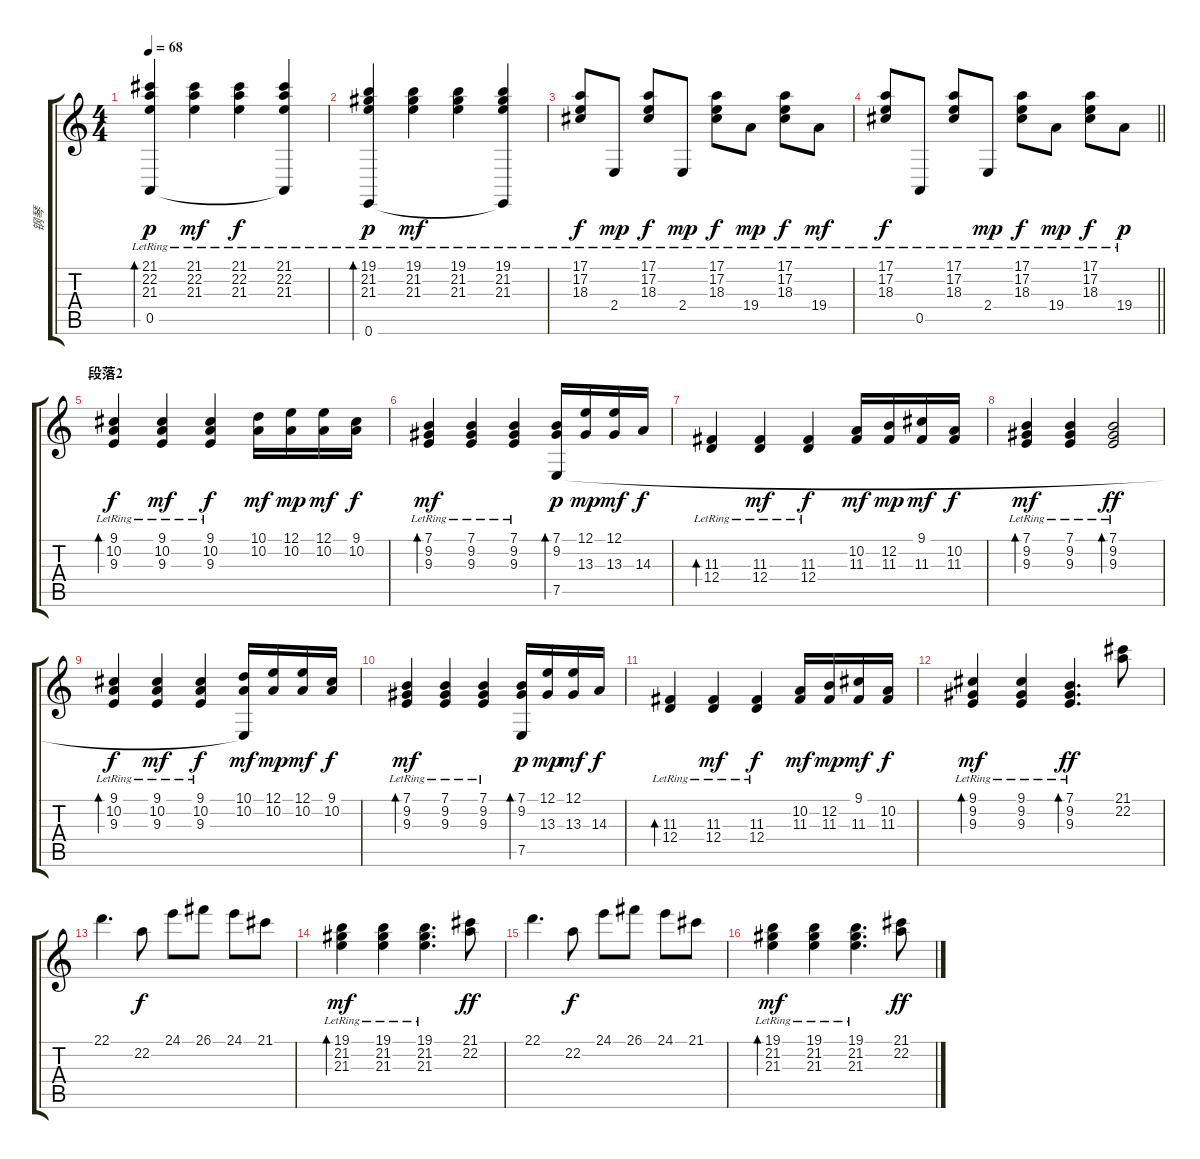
\track ("钢琴" "钢琴") {instrument acousticgrandpiano}
\staff {score tabs}
\tuning (E4 B3 G3 D3 A2 E2) {hide}
\ts (4 4)
\tempo 68
\clef g2
\ks c
(21.1 22.2 21.3{lr} 0.5).4{bd 120 dy p} (21.1 22.2{lr} 21.3{lr}).4{dy mf} (21.1 22.2{lr} 21.3{lr}).4{dy f} (21.1 22.2{lr} 21.3{lr} 0.5{t}).4 |
(19.1 21.2{lr} 21.3{lr} 0.6).4{bd 60 dy p} (19.1 21.2{lr} 21.3{lr}).4{dy mf} (19.1 21.2{lr} 21.3{lr}).4 (19.1 21.2{lr} 21.3{lr} 0.6{t}).4 |
(17.1{lr} 17.2{lr} 18.3{lr}).8{dy f} 2.4{lr}.8{dy mp} (17.1{lr} 17.2{lr} 18.3{lr}).8{dy f} 2.4{lr}.8{dy mp} (17.1{lr} 17.2{lr} 18.3{lr}).8{dy f} 19.4{lr}.8{dy mp} (17.1{lr} 17.2{lr} 18.3{lr}).8{dy f} 19.4{lr}.8{dy mf} |
\barLineRight lightlight
(17.1{lr} 17.2{lr} 18.3{lr}).8{dy f} 0.5{lr}.8 (17.1{lr} 17.2{lr} 18.3{lr}).8 2.4{lr}.8{dy mp} (17.1{lr} 17.2{lr} 18.3{lr}).8{dy f} 19.4{lr}.8{dy mp} (17.1{lr} 17.2{lr} 18.3{lr}).8{dy f} 19.4{lr}.8{dy p} |
\section ("" "段落2")
(9.1{lr} 10.2 9.3{lr}).4{bd 120 dy f} (9.1{lr} 10.2{lr} 9.3{lr}).4{dy mf} (9.1{lr} 10.2{lr} 9.3{lr}).4{dy f} (10.1 10.2).16{dy mf} (12.1 10.2).16{dy mp} (12.1 10.2).16{dy mf} (9.1 10.2).16{dy f} |
(7.1{lr} 9.2{lr} 9.3{lr}).4{bd 60 dy mf} (7.1{lr} 9.2{lr} 9.3{lr}).4 (7.1{lr} 9.2{lr} 9.3{lr}).4 (7.1 9.2 7.5).16{bd 120 dy p} (12.1 13.3).16{dy mp} (12.1 13.3).16{dy mf} 14.3.16{dy f} |
(11.3{lr} 12.4{lr}).4{bd 120} (11.3{lr} 12.4{lr}).4{dy mf} (11.3{lr} 12.4{lr}).4{dy f} (10.2 11.3).16{dy mf} (12.2 11.3).16{dy mp} (9.1 11.3).16{dy mf} (10.2 11.3).16{dy f} |
(7.1{lr} 9.2{lr} 9.3{lr}).4{bd 60 dy mf} (7.1{lr} 9.2{lr} 9.3{lr}).4 (7.1{lr} 9.2{lr} 9.3{lr}).2{bd 60 dy ff} |
(9.1{lr} 10.2 9.3{lr}).4{bd 120 dy f} (9.1{lr} 10.2{lr} 9.3{lr}).4{dy mf} (9.1{lr} 10.2{lr} 9.3{lr}).4{dy f} (10.1 10.2 7.5{t}).16{dy mf} (12.1 10.2).16{dy mp} (12.1 10.2).16{dy mf} (9.1 10.2).16{dy f} |
(7.1{lr} 9.2{lr} 9.3{lr}).4{bd 60 dy mf} (7.1{lr} 9.2{lr} 9.3{lr}).4 (7.1{lr} 9.2{lr} 9.3{lr}).4 (7.1 9.2 7.5).16{bd 120 dy p} (12.1 13.3).16{dy mp} (12.1 13.3).16{dy mf} 14.3.16{dy f} |
(11.3{lr} 12.4{lr}).4{bd 120} (11.3{lr} 12.4{lr}).4{dy mf} (11.3{lr} 12.4{lr}).4{dy f} (10.2 11.3).16{dy mf} (12.2 11.3).16{dy mp} (9.1 11.3).16{dy mf} (10.2 11.3).16{dy f} |
(9.1{lr} 9.2{lr} 9.3{lr}).4{bd 60 dy mf} (9.1{lr} 9.2{lr} 9.3{lr}).4 (7.1{lr} 9.2{lr} 9.3{lr}).4{d bd 60 dy ff} (21.1 22.2).8 |
22.1.4{d} 22.2.8{dy f} 24.1.8 26.1.8 24.1.8 21.1.8 |
(19.1{lr} 21.2{lr} 21.3{lr}).4{bd 60 dy mf} (19.1{lr} 21.2{lr} 21.3{lr}).4 (19.1{lr} 21.2{lr} 21.3{lr}).4{d} (21.1 22.2).8{dy ff} |
22.1.4{d} 22.2.8{dy f} 24.1.8 26.1.8 24.1.8 21.1.8 |
(19.1{lr} 21.2{lr} 21.3{lr}).4{bd 60 dy mf} (19.1{lr} 21.2{lr} 21.3{lr}).4 (19.1{lr} 21.2{lr} 21.3{lr}).4{d} (21.1 22.2).8{dy ff}
